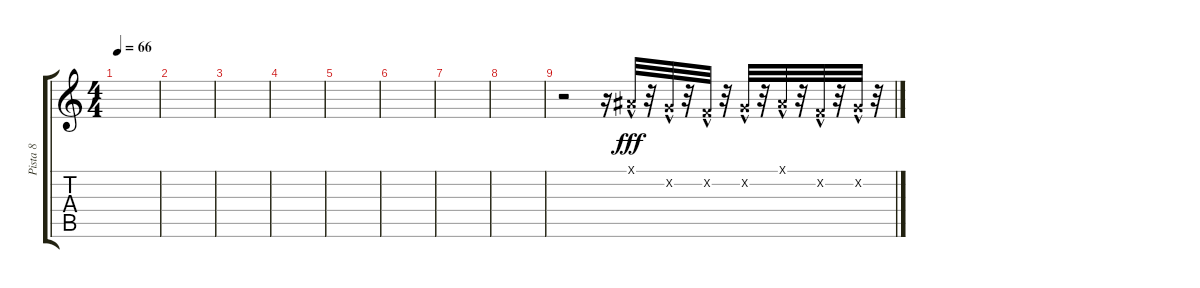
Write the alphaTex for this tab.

\track ("Pista 8" "Pista 8") {instrument vibraphone}
\staff {score tabs}
\tuning (E4 B3 G3 D3 A2 E2) {hide}
\ts (4 4)
\tempo 66
\clef g2
\ks c
|
|
|
|
|
|
|
|
r.2 r.16 6.1{hac x}.32{dy fff} r.32 8.2{hac x}.32 r.32 6.2{hac x}.32 r.32 8.2{hac x}.32 r.32 6.1{hac x}.32 r.32 6.2{hac x}.32 r.32 8.2{hac x}.32 r.32
